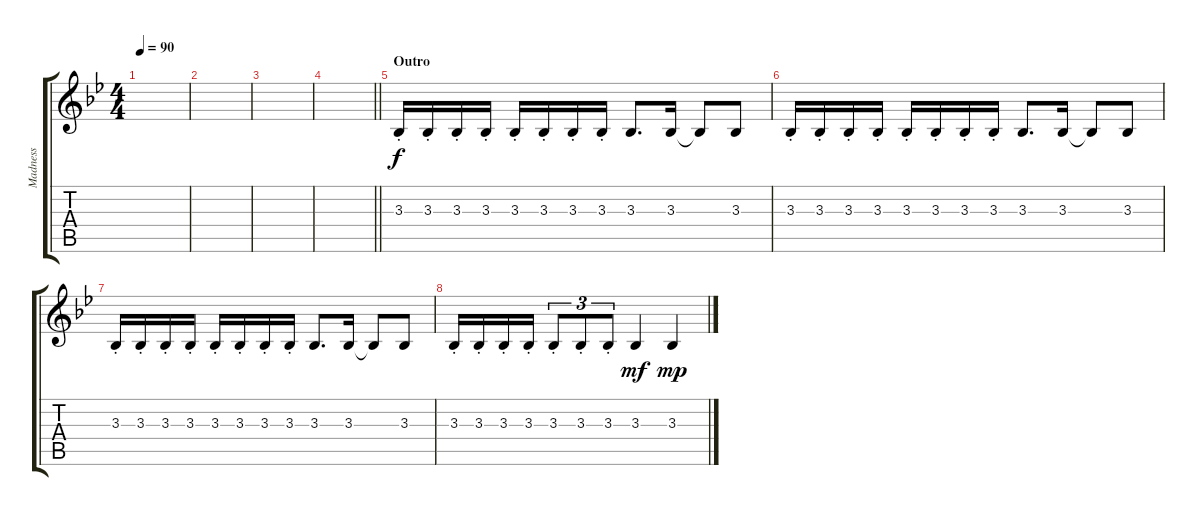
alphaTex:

\track ("Madness" "Madness") {instrument altosax}
\staff {score tabs}
\tuning (E4 B3 G3 D3 A2 E2) {hide}
\ts (4 4)
\tempo 90
\clef g2
\ks bb
|
|
|
\barLineRight lightlight
|
\section ("" "Outro")
3.3{st}.16 3.3{st}.16 3.3{st}.16 3.3{st}.16 3.3{st}.16 3.3{st}.16 3.3{st}.16 3.3{st}.16 3.3.8{d} 3.3.16 3.3{t}.8 3.3.8 |
3.3{st}.16 3.3{st}.16 3.3{st}.16 3.3{st}.16 3.3{st}.16 3.3{st}.16 3.3{st}.16 3.3{st}.16 3.3.8{d} 3.3.16 3.3{t}.8 3.3.8 |
3.3{st}.16 3.3{st}.16 3.3{st}.16 3.3{st}.16 3.3{st}.16 3.3{st}.16 3.3{st}.16 3.3{st}.16 3.3.8{d} 3.3.16 3.3{t}.8 3.3.8 |
3.3{st}.16 3.3{st}.16 3.3{st}.16 3.3{st}.16 3.3{st}.8{tu (3 2)} 3.3{st}.8{tu (3 2)} 3.3{st}.8{tu (3 2)} 3.3.4{dy mf} 3.3.4{dy mp}
